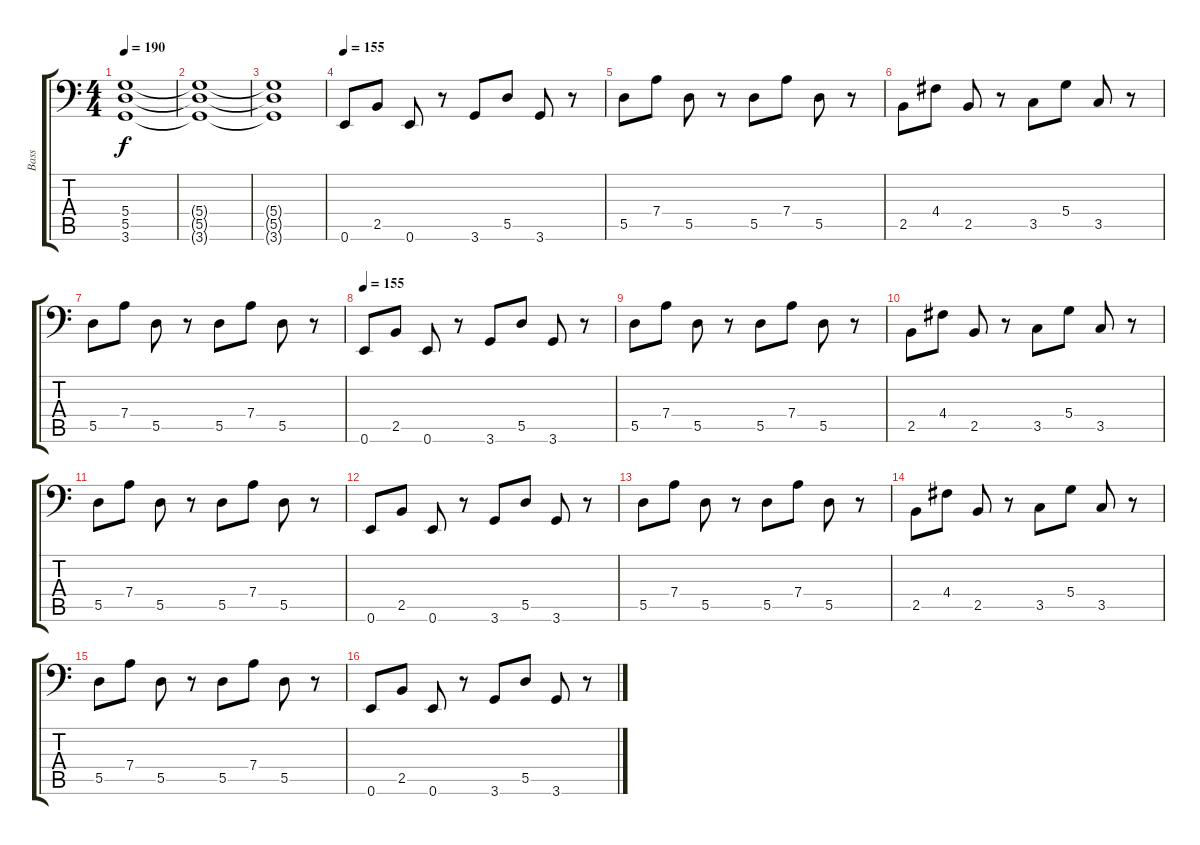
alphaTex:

\track ("Bass" "Bass") {instrument electricbassfinger}
\staff {score tabs}
\tuning (E3 B2 G2 D2 A1 E1) {hide}
\ts (4 4)
\tempo 190
\clef f4
\ks c
(5.4{t} 5.5{t} 3.6{t}).1{dy f} |
(5.4{t} 5.5{t} 3.6{t}).1 |
(5.4{t} 5.5{t} 3.6{t}).1 |
\tempo 155
0.6.8 2.5.8 0.6.8 r.8 3.6.8 5.5.8 3.6.8 r.8 |
5.5.8 7.4.8 5.5.8 r.8 5.5.8 7.4.8 5.5.8 r.8 |
2.5.8 4.4.8 2.5.8 r.8 3.5.8 5.4.8 3.5.8 r.8 |
5.5.8 7.4.8 5.5.8 r.8 5.5.8 7.4.8 5.5.8 r.8 |
\tempo 155
0.6.8 2.5.8 0.6.8 r.8 3.6.8 5.5.8 3.6.8 r.8 |
5.5.8 7.4.8 5.5.8 r.8 5.5.8 7.4.8 5.5.8 r.8 |
2.5.8 4.4.8 2.5.8 r.8 3.5.8 5.4.8 3.5.8 r.8 |
5.5.8 7.4.8 5.5.8 r.8 5.5.8 7.4.8 5.5.8 r.8 |
0.6.8 2.5.8 0.6.8 r.8 3.6.8 5.5.8 3.6.8 r.8 |
5.5.8 7.4.8 5.5.8 r.8 5.5.8 7.4.8 5.5.8 r.8 |
2.5.8 4.4.8 2.5.8 r.8 3.5.8 5.4.8 3.5.8 r.8 |
5.5.8 7.4.8 5.5.8 r.8 5.5.8 7.4.8 5.5.8 r.8 |
0.6.8 2.5.8 0.6.8 r.8 3.6.8 5.5.8 3.6.8 r.8
